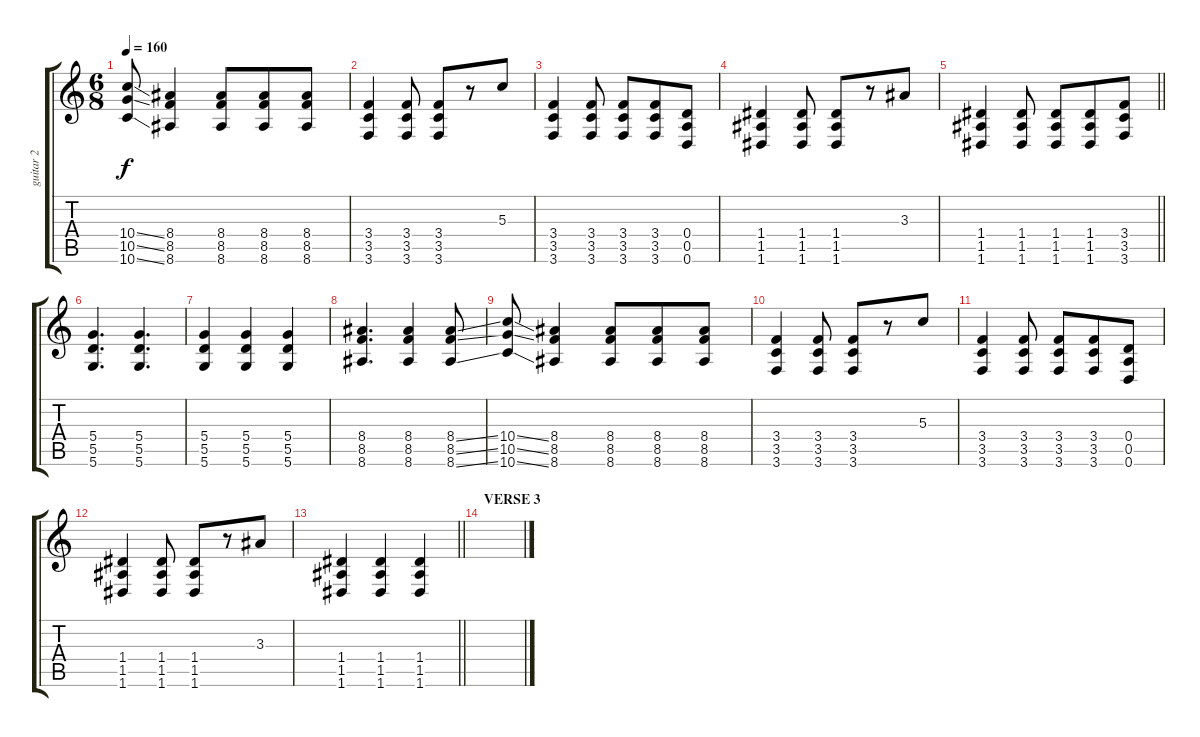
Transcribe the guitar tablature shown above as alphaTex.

\track ("guitar 2" "guitar 2") {instrument acousticguitarsteel}
\staff {score tabs}
\tuning (E4 B3 G3 D3 A2 D2) {hide}
\ts (6 8)
\tempo 160
\clef g2
\ks c
(10.4{ss} 10.5{ss} 10.6{ss}).8{dy f} (8.4 8.5 8.6).4 (8.4 8.5 8.6).8 (8.4 8.5 8.6).8 (8.4 8.5 8.6).8 |
(3.4 3.5 3.6).4 (3.4 3.5 3.6).8 (3.4 3.5 3.6).8 r.8 5.3.8 |
(3.4 3.5 3.6).4 (3.4 3.5 3.6).8 (3.4 3.5 3.6).8 (3.4 3.5 3.6).8 (0.4 0.5 0.6).8 |
(1.4 1.5 1.6).4 (1.4 1.5 1.6).8 (1.4 1.5 1.6).8 r.8 3.3.8 |
\barLineRight lightlight
(1.4 1.5 1.6).4 (1.4 1.5 1.6).8 (1.4 1.5 1.6).8 (1.4 1.5 1.6).8 (3.4 3.5 3.6).8 |
(5.4 5.5 5.6).4{d} (5.4 5.5 5.6).4{d} |
(5.4 5.5 5.6).4 (5.4 5.5 5.6).4 (5.4 5.5 5.6).4 |
(8.4 8.5 8.6).4{d} (8.4 8.5 8.6).4 (8.4{ss} 8.5{ss} 8.6{ss}).8 |
(10.4{ss} 10.5{ss} 10.6{ss}).8 (8.4 8.5 8.6).4 (8.4 8.5 8.6).8 (8.4 8.5 8.6).8 (8.4 8.5 8.6).8 |
(3.4 3.5 3.6).4 (3.4 3.5 3.6).8 (3.4 3.5 3.6).8 r.8 5.3.8 |
(3.4 3.5 3.6).4 (3.4 3.5 3.6).8 (3.4 3.5 3.6).8 (3.4 3.5 3.6).8 (0.4 0.5 0.6).8 |
(1.4 1.5 1.6).4 (1.4 1.5 1.6).8 (1.4 1.5 1.6).8 r.8 3.3.8 |
\barLineRight lightlight
(1.4 1.5 1.6).4 (1.4 1.5 1.6).4 (1.4 1.5 1.6).4 |
\section ("" "VERSE 3")
